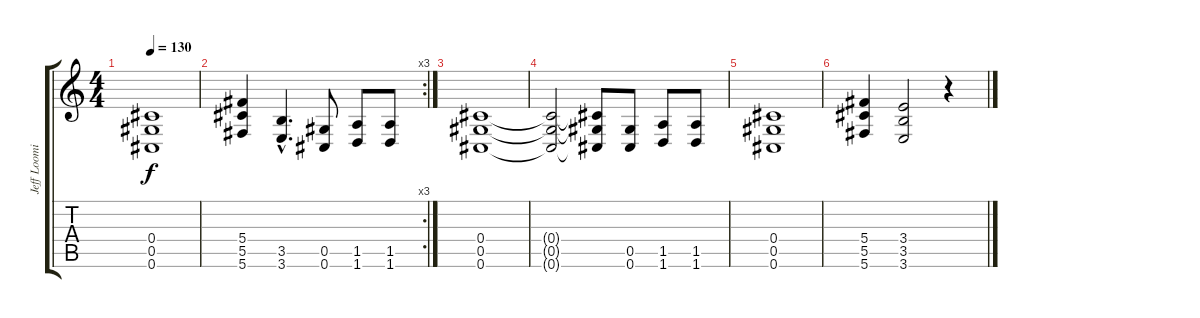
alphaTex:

\track ("Jeff Loomis Db" "Jeff Loomi") {instrument distortionguitar}
\staff {score tabs}
\tuning (Db4 Ab3 Gb3 Db3 Ab2 Db2) {hide}
\ts (4 4)
\tempo 130
\clef g2
\ks c
(0.4 0.5 0.6).1{dy f} |
\rc 3
(5.4 5.5 5.6).4 (3.5{hac} 3.6{hac}).4{d} (0.5 0.6).8 (1.5 1.6).8 (1.5 1.6).8 |
(0.4 0.5 0.6).1 |
(0.4{t} 0.5{t} 0.6{t}).2 (0.4{t} 0.5{t} 0.6{t}).8 (0.5 0.6).8 (1.5 1.6).8 (1.5 1.6).8 |
(0.4 0.5 0.6).1 |
(5.4 5.5 5.6).4 (3.4 3.5 3.6).2 r.4
